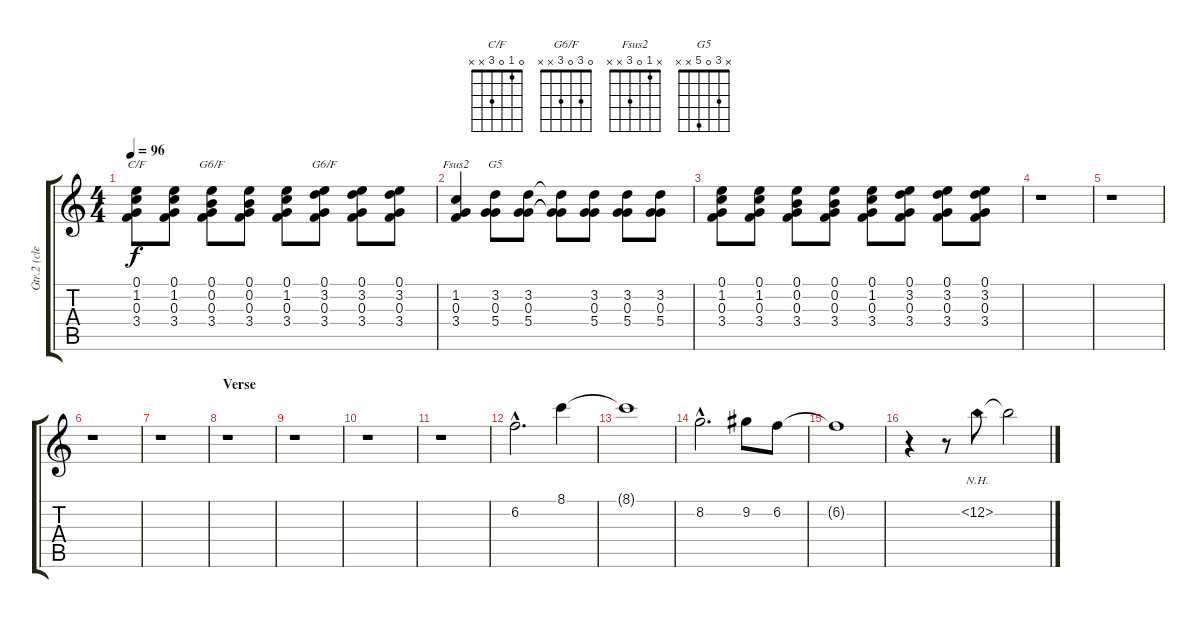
\track ("Gtr.2 (clean)" "Gtr.2 (cle") {instrument electricguitarclean}
\staff {score tabs}
\tuning (E4 B3 G3 D3 A2 E2) {hide}
\chord ("C/F" 0 1 0 3 x x)
\chord ("G6/F" 0 0 0 3 x x)
\chord ("G6/F" 0 3 0 3 x x)
\chord ("Fsus2" x 1 0 3 x x)
\chord ("G5" x 3 0 5 x x)
\ts (4 4)
\tempo 96
\clef g2
\ks c
(0.1 1.2 0.3 3.4).8{ch "C/F" dy f} (0.1 1.2 0.3 3.4).8 (0.1 0.2 0.3 3.4).8{ch "G6/F"} (0.1 0.2 0.3 3.4).8 (0.1 1.2 0.3 3.4).8 (0.1 3.2 0.3 3.4).8{ch "G6/F"} (0.1 3.2 0.3 3.4).8 (0.1 3.2 0.3 3.4).8 |
(1.2 0.3 3.4).4{ch "Fsus2"} (3.2 0.3 5.4).8{ch "G5"} (3.2 0.3 5.4).8 (3.2{t} 0.3{t} 5.4{t}).8 (3.2 0.3 5.4).8 (3.2 0.3 5.4).8 (3.2 0.3 5.4).8 |
(0.1 1.2 0.3 3.4).8 (0.1 1.2 0.3 3.4).8 (0.1 0.2 0.3 3.4).8 (0.1 0.2 0.3 3.4).8 (0.1 1.2 0.3 3.4).8 (0.1 3.2 0.3 3.4).8 (0.1 3.2 0.3 3.4).8 (0.1 3.2 0.3 3.4).8 |
r.1 |
r.1 |
r.1 |
r.1 |
\section ("" "Verse")
r.1 |
r.1 |
r.1 |
r.1 |
6.2{hac}.2{d} 8.1.4 |
8.1{t}.1 |
8.2{hac}.2{d} 9.2.8 6.2.8 |
6.2{t}.1 |
r.4 r.8 12.2{nh}.8 12.2{t}.2
